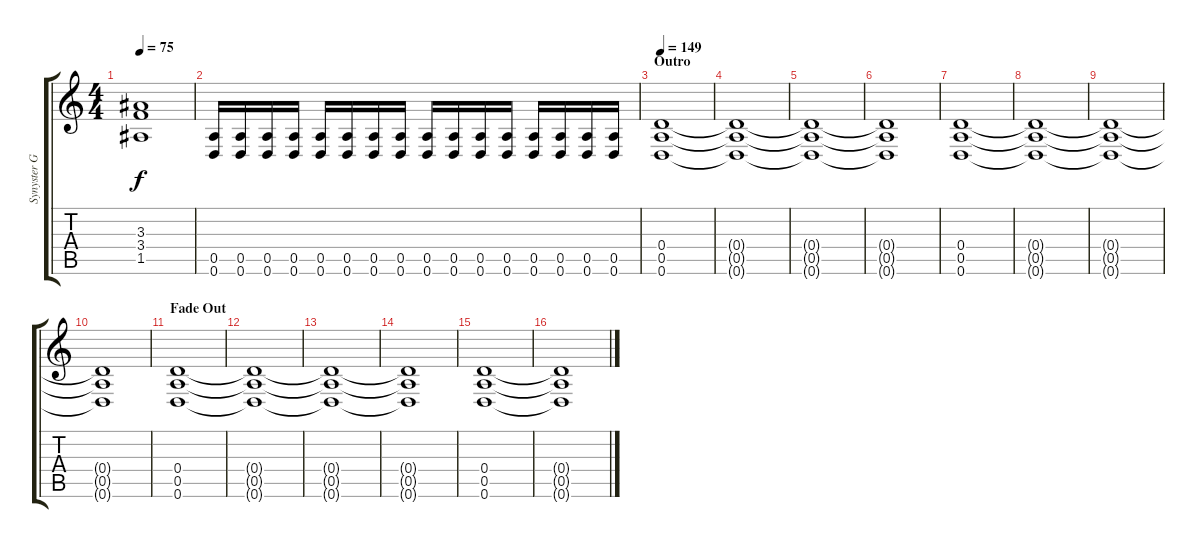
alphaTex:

\track ("Synyster Gates II" "Synyster G") {instrument distortionguitar}
\staff {score tabs}
\tuning (E4 B3 G3 D3 A2 D2) {hide}
\ts (4 4)
\tempo 75
\clef g2
\ks c
(3.3 3.4 1.5).1{dy f} |
(0.5 0.6).16 (0.5 0.6).16 (0.5 0.6).16 (0.5 0.6).16 (0.5 0.6).16 (0.5 0.6).16 (0.5 0.6).16 (0.5 0.6).16 (0.5 0.6).16 (0.5 0.6).16 (0.5 0.6).16 (0.5 0.6).16 (0.5 0.6).16 (0.5 0.6).16 (0.5 0.6).16 (0.5 0.6).16 |
\section ("" "Outro")
\tempo 149
(0.4 0.5 0.6).1 |
(0.4{t} 0.5{t} 0.6{t}).1 |
(0.4{t} 0.5{t} 0.6{t}).1 |
(0.4{t} 0.5{t} 0.6{t}).1 |
(0.4 0.5 0.6).1 |
(0.4{t} 0.5{t} 0.6{t}).1 |
(0.4{t} 0.5{t} 0.6{t}).1 |
(0.4{t} 0.5{t} 0.6{t}).1 |
\section ("" "Fade Out")
(0.4 0.5 0.6).1 |
(0.4{t} 0.5{t} 0.6{t}).1 |
(0.4{t} 0.5{t} 0.6{t}).1 |
(0.4{t} 0.5{t} 0.6{t}).1 |
(0.4 0.5 0.6).1 |
(0.4{t} 0.5{t} 0.6{t}).1
